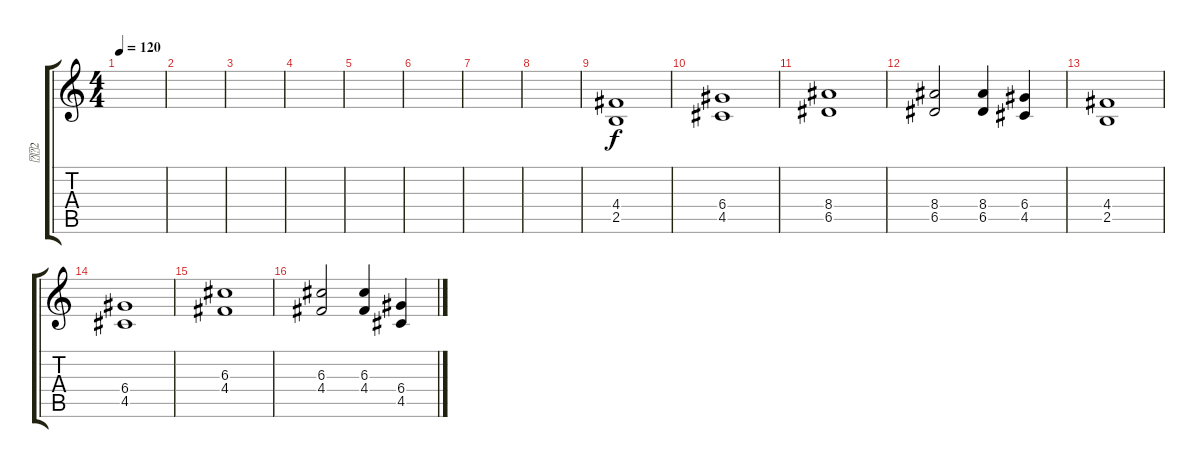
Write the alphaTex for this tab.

\track ("2" "2") {instrument distortionguitar}
\staff {score tabs}
\tuning (E4 B3 G3 D3 A2 E2) {hide}
\ts (4 4)
\tempo 120
\clef g2
\ks c
|
|
|
|
|
|
|
|
(4.4 2.5).1 |
(6.4 4.5).1 |
(8.4 6.5).1 |
(8.4 6.5).2 (8.4 6.5).4 (6.4 4.5).4 |
(4.4 2.5).1 |
(6.4 4.5).1 |
(6.3 4.4).1 |
(6.3 4.4).2 (6.3 4.4).4 (6.4 4.5).4
